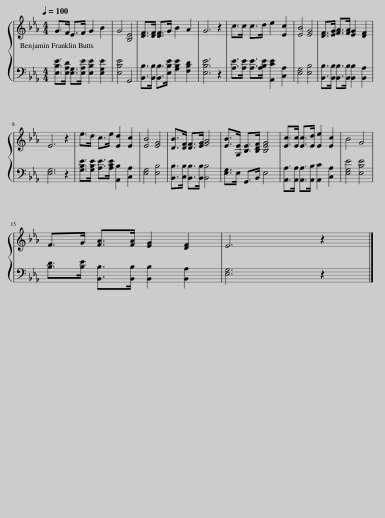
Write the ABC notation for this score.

X:1
%%score { 1 | 2 }
L:1/8
Q:1/4=100
M:4/4
I:linebreak $
K:Eb
V:1 treble
V:2 bass
V:1
 G>F E>F G2 B2 | G4 [B,E]4 | [DF]>[DF] [DF]>G B2 A2 | G6 z2 | c>c c>d e2 [Ec]2 | %5
 [EB]4 [EG]4 | [DF]>[EG] [FA]>[FA] [EG]2 [DF]2 |$ E6 z2 | e>d c>e [Ed]2 [Ec]2 | [EB]4 [EG]4 | %10
 [DB]>[DF] [DF]>[EG] [FA]4 | [EB]>[G,E] [B,E]>[B,DF] [B,EG]4 | [Ec]>[Ec] [Ec]>[Ed] [Ee]2 [Ec]2 | B4 G4 |$ F>G [FA]>[FA] [EG]2 [DF]2 | %15
 E6 z2 |] %16
V:2
 [E,B,E]>[E,A,D] [E,G,]>[E,A,E] [E,B,E]2 [E,G,E]2 | [E,B,E]4 G,,4 | [B,,B,]>[B,,B,] [B,,B,]>[E,B,E] [G,B,E]2 [F,B,D]2 | [E,B,E]6 z2 | [A,E]>[A,E] [A,E]>[A,B,E] [A,,CE]2 [C,A,]2 | %5
 [E,G,]4 [E,B,]4 | [B,,B,]>[B,,B,] [B,,B,]>[B,,B,] [B,,B,]2 [B,,A,]2 |$ [E,G,]6 z2 | [G,B,E]>[G,B,E] [A,E]>[A,CE] [A,,B,]2 [C,A,]2 | [E,G,]4 [E,B,]4 | %10
 [B,,B,]>[C,B,] [B,,B,]>[B,,B,] [B,,B,]4 | [E,G,]>E, G,,>B,, E,4 | [A,,A,]>[A,,A,] [A,,A,]>[A,,B,] [A,,C]2 [C,A,]2 | [E,G,E]4 [E,B,E]4 |$ [B,D]>[B,E] [B,,B,]>[B,,B,] [B,,B,]2 [B,,A,]2 | %15
 [E,G,]6 z2 |] %16
